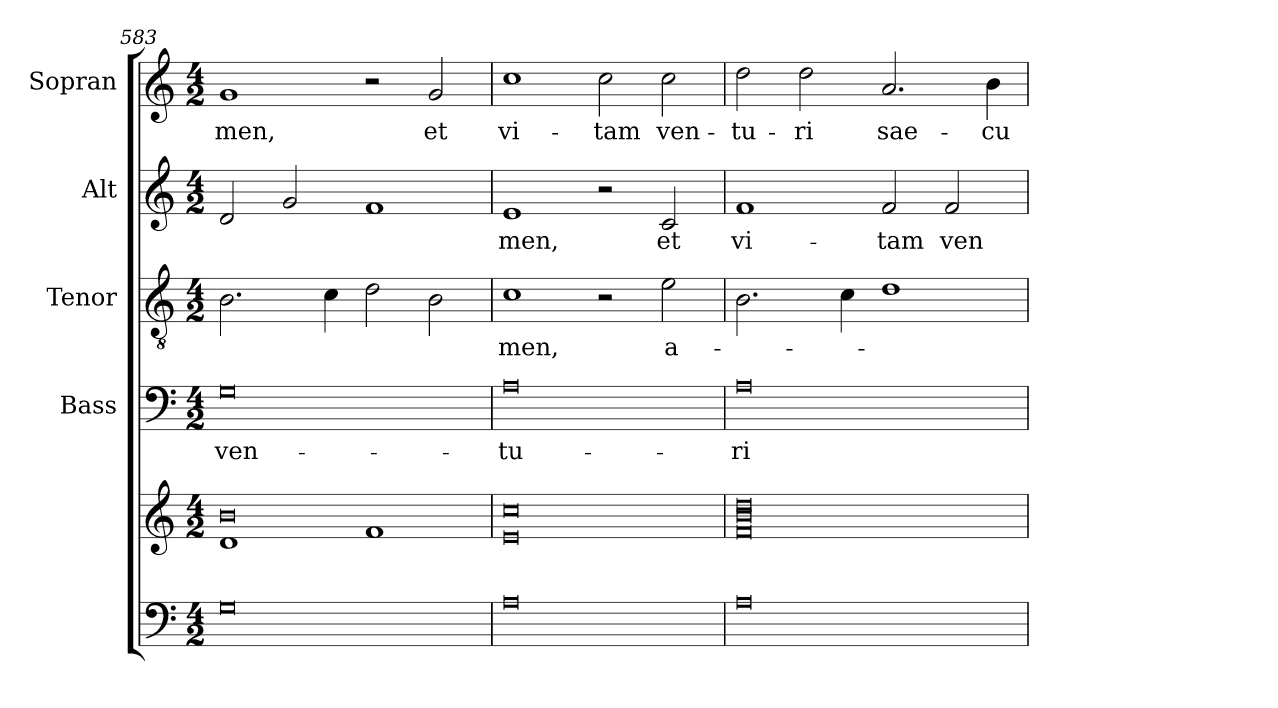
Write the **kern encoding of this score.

**kern	**kern	**kern	**text	**kern	**text	**kern	**text	**kern	**text
*part5	*part5	*part4	*part4	*part3	*part3	*part2	*part2	*part1	*part1
*staff6	*staff5	*staff4	*staff4	*staff3	*staff3	*staff2	*staff2	*staff1	*staff1
*	*	*I"Bass	*	*I"Tenor	*	*I"Alt	*	*I"Sopran	*
*	*	*I'B.	*	*I'T.	*	*I'A.	*	*I'S.	*
!!LO:PB:g=z
*clefF4	*clefG2	*clefF4	*	*clefGv2	*	*clefG2	*	*clefG2	*
*k[]	*k[]	*k[]	*	*k[]	*	*k[]	*	*k[]	*
*C:	*C:	*C:	*	*C:	*	*C:	*	*C:	*
*M4/2	*M4/2	*M4/2	*	*M4/2	*	*M4/2	*	*M4/2	*
=583	=583	=583	=583	=583	=583	=583	=583	=583	=583
*	*^	*	*	*	*	*	*	*	*
!	!	!	!	!LO:LY:b	!	!	!	!	!	!LO:LY:b
0G	0b	1d	0G	ven-	2.B\	.	2d/	.	1g	-men,
.	.	.	.	.	.	.	2g/	.	.	.
.	.	.	.	.	4c\	.	.	.	.	.
.	.	1f	.	.	2d\	.	1f	.	2r	.
!	!	!	!	!	!	!	!	!	!	!LO:LY:b
.	.	.	.	.	2B\	.	.	.	2g/	et
*	*v	*v	*	*	*	*	*	*	*	*
=584	=584	=584	=584	=584	=584	=584	=584	=584	=584
!	!	!	!LO:LY:b	!	!LO:LY:b	!	!LO:LY:b	!	!LO:LY:b
0A	0e 0cc	0A	-tu-	1c	-men,	1e	-men,	1cc	vi-
!	!	!	!	!	!	!	!	!	!LO:LY:b
.	.	.	.	2r	.	2r	.	2cc\	-tam
!	!	!	!	!	!LO:LY:b	!	!LO:LY:b	!	!LO:LY:b
.	.	.	.	2e\	a-	2c/	et	2cc\	ven-
=585	=585	=585	=585	=585	=585	=585	=585	=585	=585
!	!	!	!LO:LY:b	!	!	!	!LO:LY:b	!	!LO:LY:b
0A	0f 0b 0dd	0A	-ri	2.B\	.	1f	vi-	2dd\	-tu-
!	!	!	!	!	!	!	!	!	!LO:LY:b
.	.	.	.	.	.	.	.	2dd\	-ri
.	.	.	.	4c\	.	.	.	.	.
!	!	!	!	!	!	!	!LO:LY:b	!	!LO:LY:b
.	.	.	.	1d	.	2f/	-tam	2.a/	sae-
!	!	!	!	!	!	!	!LO:LY:b	!	!
.	.	.	.	.	.	2f/	ven-	.	.
!	!	!	!	!	!	!	!	!	!LO:LY:b
.	.	.	.	.	.	.	.	4b\	-cu-
=	=	=	=	=	=	=	=	=	=
*-	*-	*-	*-	*-	*-	*-	*-	*-	*-
